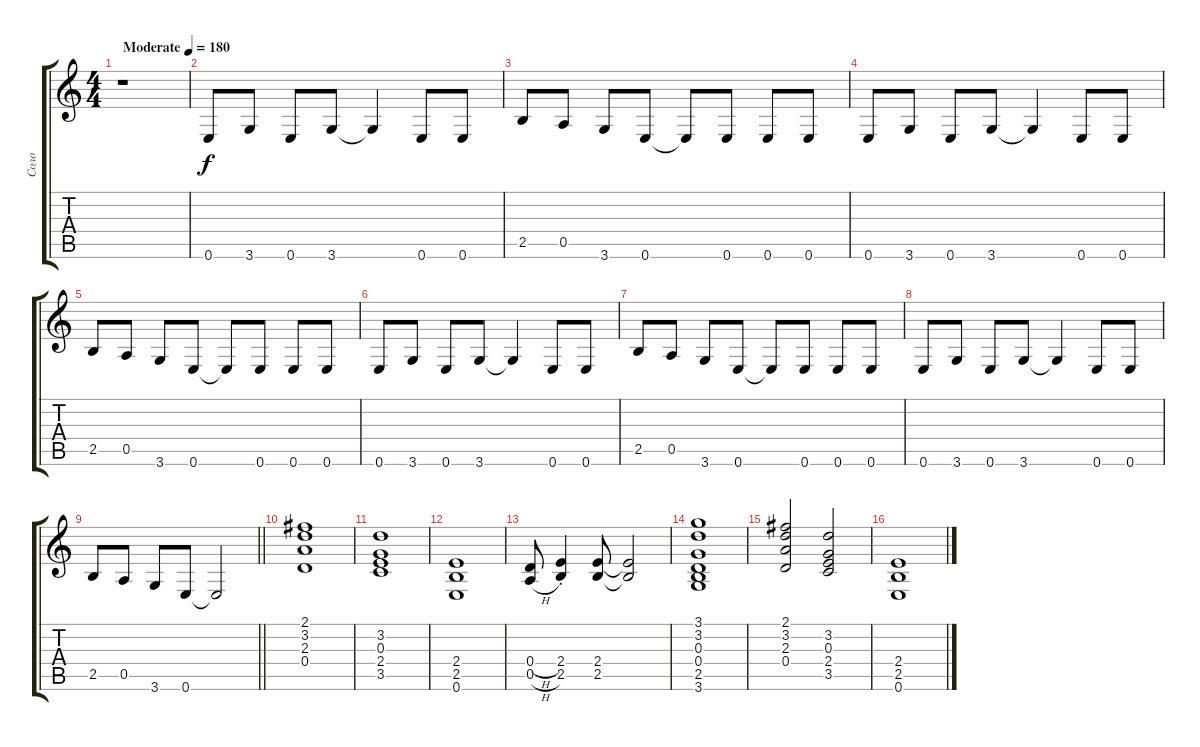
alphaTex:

\track ("Соло" "Соло") {instrument distortionguitar}
\staff {score tabs}
\tuning (E4 B3 G3 D3 A2 E2) {hide}
\ts (4 4)
\tempo (180 "Moderate")
\clef g2
\ks c
r.1{dy f instrument distortionguitar} |
0.6.8 3.6.8 0.6.8 3.6.8 3.6{t}.4 0.6.8 0.6.8 |
2.5.8 0.5.8 3.6.8 0.6.8 0.6{t}.8 0.6.8 0.6.8 0.6.8 |
0.6.8 3.6.8 0.6.8 3.6.8 3.6{t}.4 0.6.8 0.6.8 |
2.5.8 0.5.8 3.6.8 0.6.8 0.6{t}.8 0.6.8 0.6.8 0.6.8 |
0.6.8 3.6.8 0.6.8 3.6.8 3.6{t}.4 0.6.8 0.6.8 |
2.5.8 0.5.8 3.6.8 0.6.8 0.6{t}.8 0.6.8 0.6.8 0.6.8 |
0.6.8 3.6.8 0.6.8 3.6.8 3.6{t}.4 0.6.8 0.6.8 |
\barLineRight lightlight
2.5.8 0.5.8 3.6.8 0.6.8 0.6{t}.2 |
(2.1 3.2 2.3 0.4).1 |
(3.2 0.3 2.4 3.5).1 |
(2.4 2.5 0.6).1 |
(0.4{h} 0.5{h}).8 (2.4{st} 2.5{st}).4 (2.4 2.5).8 (2.4{t} 2.5{t}).2 |
(3.1 3.2 0.3 0.4 2.5 3.6).1 |
(2.1 3.2 2.3 0.4).2 (3.2 0.3 2.4 3.5).2 |
(2.4 2.5 0.6).1
